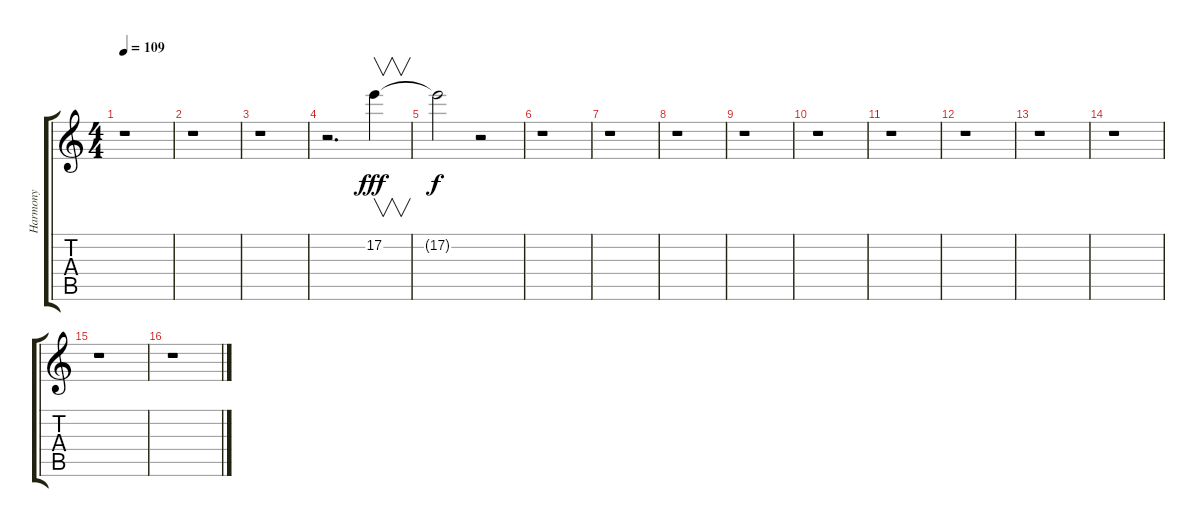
\track ("Harmony" "Harmony") {instrument overdrivenguitar}
\staff {score tabs}
\tuning (E4 B3 G3 D3 A2 E2) {hide}
\ts (4 4)
\tempo 109
\clef g2
\ks c
r.1{dy fff} |
r.1 |
r.1 |
r.2{d} 17.2.4{v} |
17.2{t}.2{dy f} r.2 |
r.1 |
r.1 |
r.1 |
r.1 |
r.1 |
r.1 |
r.1 |
r.1 |
r.1 |
r.1 |
r.1
